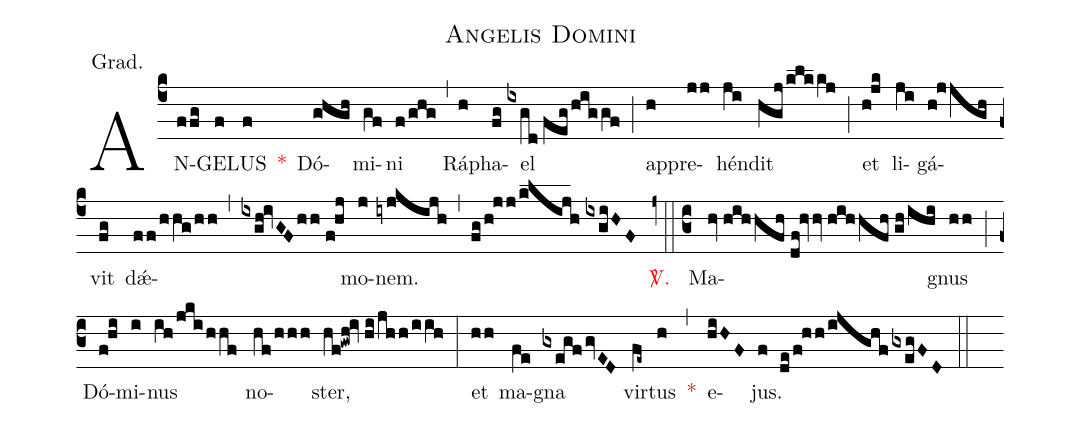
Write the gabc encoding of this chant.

name:Angelis Domini;
annotation:Grad.;
mode:V.;
office-part:Gradual;
%%
(c4) AN(ffg)GE(f)LUS(f) <v>\red{*}</v>() Dó(ghgh)mi(gf)ni(f/ghg) (,) Rá(h)pha(fg)el(ixgd//feg/higgf) (;) ap(h)pre(jj)hén(ji)dit(hgj/klkkj) (;) et(h!jk) li(ji)gá(h!jjgh)vit(fg) d<sp>'ae</sp>(ff/hhg/hh,ixgh!ivGFhh//f!hj)mo(j)nem.(iyjkijh) (,) (fg/h!jj/klijh//ixgiHF) <v>\red{\Vbar.}</v>(z0::c3) Ma(hv//hihhfh//df!hvv//hihhfh//gh/ihi)gnus(hh) (;) Dó(f!hi)mi(i)nus(ih/jki/hhf) no(hf/hhh)ster,(hf!gwh!iv//hi/jhh/iih) (:) et(hh) ma(fe)gna(gxegf/gvED) vir(fe~)tus(h) <v>\red{*}</v>(,) e(hiHF)jus.(f de/f!hh/ijghf/gxegFD) (::)
